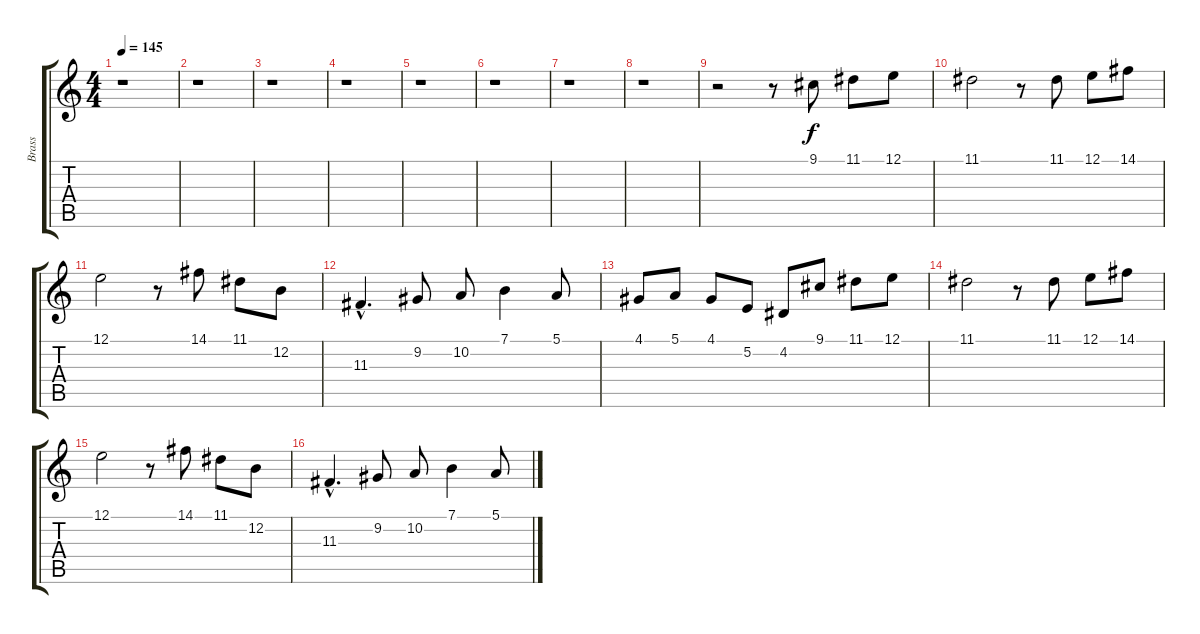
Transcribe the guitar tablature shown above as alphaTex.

\track ("Brass" "Brass") {instrument brasssection}
\staff {score tabs}
\tuning (E4 B3 G3 D3 A2 E2) {hide}
\ts (4 4)
\tempo 145
\clef g2
\ks c
r.1{dy ppp} |
r.1 |
r.1 |
r.1 |
r.1 |
r.1 |
r.1 |
r.1 |
r.2 r.8 9.1.8{dy f} 11.1.8 12.1.8 |
11.1.2 r.8 11.1.8 12.1.8 14.1.8 |
12.1.2 r.8 14.1.8 11.1.8 12.2.8 |
11.3{hac}.4{d} 9.2.8 10.2.8 7.1.4 5.1.8 |
4.1.8 5.1.8 4.1.8 5.2.8 4.2.8 9.1.8 11.1.8 12.1.8 |
11.1.2 r.8 11.1.8 12.1.8 14.1.8 |
12.1.2 r.8 14.1.8 11.1.8 12.2.8 |
11.3{hac}.4{d} 9.2.8 10.2.8 7.1.4 5.1.8
